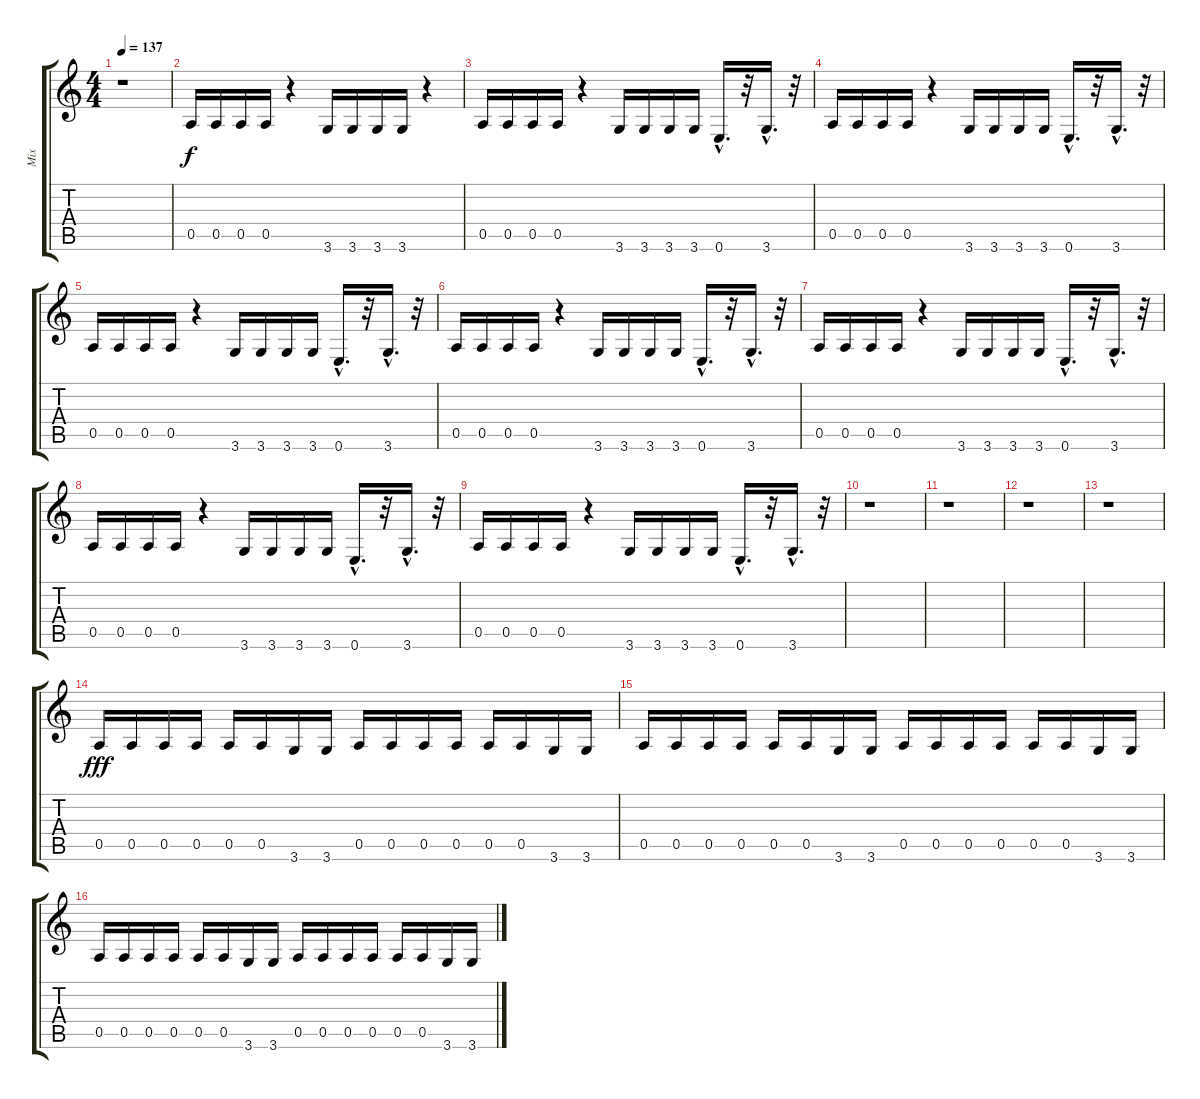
\track ("  Mix" "  Mix") {instrument synthbass2}
\staff {score tabs}
\tuning (E4 B3 G3 D3 A2 E2) {hide}
\ts (4 4)
\tempo 137
\clef g2
\ks c
r.1{dy fff} |
0.5.16{dy f} 0.5.16 0.5.16 0.5.16 r.4 3.6.16 3.6.16 3.6.16 3.6.16 r.4 |
0.5.16 0.5.16 0.5.16 0.5.16 r.4 3.6.16 3.6.16 3.6.16 3.6.16 0.6{hac}.16{d} r.32 3.6{hac}.16{d} r.32 |
0.5.16 0.5.16 0.5.16 0.5.16 r.4 3.6.16 3.6.16 3.6.16 3.6.16 0.6{hac}.16{d} r.32 3.6{hac}.16{d} r.32 |
0.5.16 0.5.16 0.5.16 0.5.16 r.4 3.6.16 3.6.16 3.6.16 3.6.16 0.6{hac}.16{d} r.32 3.6{hac}.16{d} r.32 |
0.5.16 0.5.16 0.5.16 0.5.16 r.4 3.6.16 3.6.16 3.6.16 3.6.16 0.6{hac}.16{d} r.32 3.6{hac}.16{d} r.32 |
0.5.16 0.5.16 0.5.16 0.5.16 r.4 3.6.16 3.6.16 3.6.16 3.6.16 0.6{hac}.16{d} r.32 3.6{hac}.16{d} r.32 |
0.5.16 0.5.16 0.5.16 0.5.16 r.4 3.6.16 3.6.16 3.6.16 3.6.16 0.6{hac}.16{d} r.32 3.6{hac}.16{d} r.32 |
0.5.16 0.5.16 0.5.16 0.5.16 r.4 3.6.16 3.6.16 3.6.16 3.6.16 0.6{hac}.16{d} r.32 3.6{hac}.16{d} r.32 |
r.1 |
r.1 |
r.1 |
r.1 |
0.5.16{dy fff} 0.5.16 0.5.16 0.5.16 0.5.16 0.5.16 3.6.16 3.6.16 0.5.16 0.5.16 0.5.16 0.5.16 0.5.16 0.5.16 3.6.16 3.6.16 |
0.5.16 0.5.16 0.5.16 0.5.16 0.5.16 0.5.16 3.6.16 3.6.16 0.5.16 0.5.16 0.5.16 0.5.16 0.5.16 0.5.16 3.6.16 3.6.16 |
0.5.16 0.5.16 0.5.16 0.5.16 0.5.16 0.5.16 3.6.16 3.6.16 0.5.16 0.5.16 0.5.16 0.5.16 0.5.16 0.5.16 3.6.16 3.6.16
